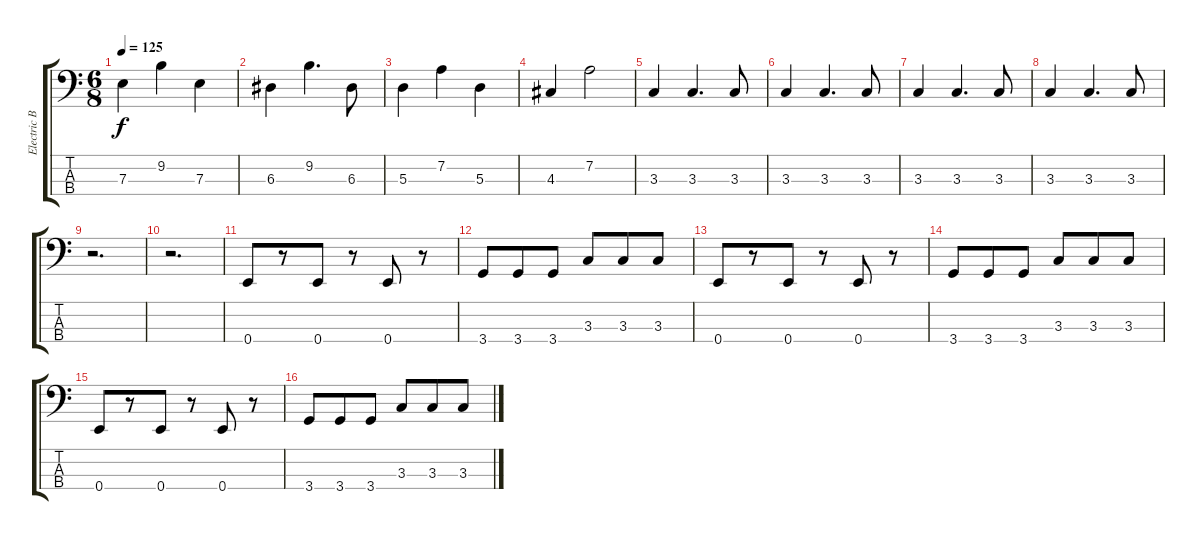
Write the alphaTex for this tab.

\track ("Electric Bass" "Electric B") {instrument electricbassfinger}
\staff {score tabs}
\tuning (G2 D2 A1 E1) {hide}
\ts (6 8)
\tempo 125
\clef f4
\ks c
7.3.4{dy f} 9.2.4 7.3.4 |
6.3.4 9.2.4{d} 6.3.8 |
5.3.4 7.2.4 5.3.4 |
4.3.4 7.2.2 |
3.3.4 3.3.4{d} 3.3.8 |
3.3.4 3.3.4{d} 3.3.8 |
3.3.4 3.3.4{d} 3.3.8 |
3.3.4 3.3.4{d} 3.3.8 |
r.2{d} |
r.2{d} |
0.4.8 r.8 0.4.8 r.8 0.4.8 r.8 |
3.4.8 3.4.8 3.4.8 3.3.8 3.3.8 3.3.8 |
0.4.8 r.8 0.4.8 r.8 0.4.8 r.8 |
3.4.8 3.4.8 3.4.8 3.3.8 3.3.8 3.3.8 |
0.4.8 r.8 0.4.8 r.8 0.4.8 r.8 |
3.4.8 3.4.8 3.4.8 3.3.8 3.3.8 3.3.8
